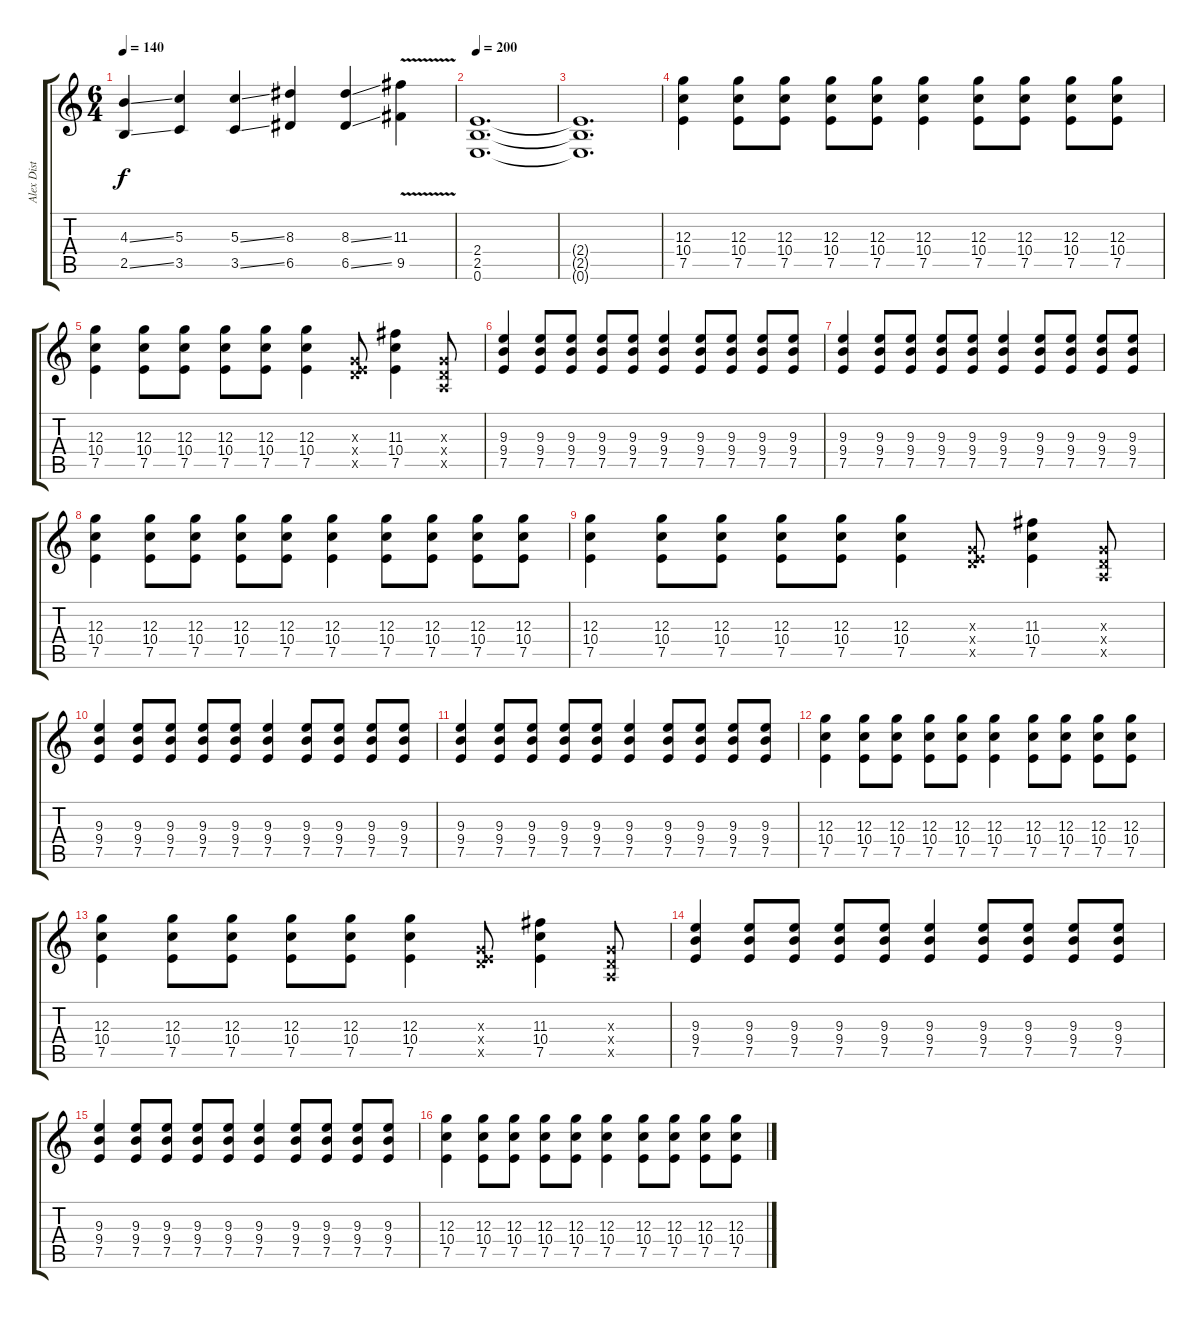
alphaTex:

\track ("Alex Dist" "Alex Dist") {instrument distortionguitar}
\staff {score tabs}
\tuning (E4 B3 G3 D3 A2 E2) {hide}
\ts (6 4)
\tempo 140
\clef g2
\ks c
(4.3{ss} 2.5{ss}).4{dy f} (5.3 3.5).4 (5.3{ss} 3.5{ss}).4 (8.3 6.5).4 (8.3{ss} 6.5{ss}).4 (11.3{v} 9.5{v}).4 |
\tempo 200
(2.4 2.5 0.6).1{d} |
(2.4{t} 2.5{t} 0.6{t}).1{d} |
(12.3 10.4 7.5).4 (12.3 10.4 7.5).8 (12.3 10.4 7.5).8 (12.3 10.4 7.5).8 (12.3 10.4 7.5).8 (12.3 10.4 7.5).4 (12.3 10.4 7.5).8 (12.3 10.4 7.5).8 (12.3 10.4 7.5).8 (12.3 10.4 7.5).8 |
(12.3 10.4 7.5).4 (12.3 10.4 7.5).8 (12.3 10.4 7.5).8 (12.3 10.4 7.5).8 (12.3 10.4 7.5).8 (12.3 10.4 7.5).4 (0.3{x} 0.4{x} 7.5{x}).8 (11.3 10.4 7.5).4 (0.3{x} 0.4{x} 0.5{x}).8 |
(9.3 9.4 7.5).4 (9.3 9.4 7.5).8 (9.3 9.4 7.5).8 (9.3 9.4 7.5).8 (9.3 9.4 7.5).8 (9.3 9.4 7.5).4 (9.3 9.4 7.5).8 (9.3 9.4 7.5).8 (9.3 9.4 7.5).8 (9.3 9.4 7.5).8 |
(9.3 9.4 7.5).4 (9.3 9.4 7.5).8 (9.3 9.4 7.5).8 (9.3 9.4 7.5).8 (9.3 9.4 7.5).8 (9.3 9.4 7.5).4 (9.3 9.4 7.5).8 (9.3 9.4 7.5).8 (9.3 9.4 7.5).8 (9.3 9.4 7.5).8 |
(12.3 10.4 7.5).4 (12.3 10.4 7.5).8 (12.3 10.4 7.5).8 (12.3 10.4 7.5).8 (12.3 10.4 7.5).8 (12.3 10.4 7.5).4 (12.3 10.4 7.5).8 (12.3 10.4 7.5).8 (12.3 10.4 7.5).8 (12.3 10.4 7.5).8 |
(12.3 10.4 7.5).4 (12.3 10.4 7.5).8 (12.3 10.4 7.5).8 (12.3 10.4 7.5).8 (12.3 10.4 7.5).8 (12.3 10.4 7.5).4 (0.3{x} 0.4{x} 7.5{x}).8 (11.3 10.4 7.5).4 (0.3{x} 0.4{x} 0.5{x}).8 |
(9.3 9.4 7.5).4 (9.3 9.4 7.5).8 (9.3 9.4 7.5).8 (9.3 9.4 7.5).8 (9.3 9.4 7.5).8 (9.3 9.4 7.5).4 (9.3 9.4 7.5).8 (9.3 9.4 7.5).8 (9.3 9.4 7.5).8 (9.3 9.4 7.5).8 |
(9.3 9.4 7.5).4 (9.3 9.4 7.5).8 (9.3 9.4 7.5).8 (9.3 9.4 7.5).8 (9.3 9.4 7.5).8 (9.3 9.4 7.5).4 (9.3 9.4 7.5).8 (9.3 9.4 7.5).8 (9.3 9.4 7.5).8 (9.3 9.4 7.5).8 |
(12.3 10.4 7.5).4 (12.3 10.4 7.5).8 (12.3 10.4 7.5).8 (12.3 10.4 7.5).8 (12.3 10.4 7.5).8 (12.3 10.4 7.5).4 (12.3 10.4 7.5).8 (12.3 10.4 7.5).8 (12.3 10.4 7.5).8 (12.3 10.4 7.5).8 |
(12.3 10.4 7.5).4 (12.3 10.4 7.5).8 (12.3 10.4 7.5).8 (12.3 10.4 7.5).8 (12.3 10.4 7.5).8 (12.3 10.4 7.5).4 (0.3{x} 0.4{x} 7.5{x}).8 (11.3 10.4 7.5).4 (0.3{x} 0.4{x} 0.5{x}).8 |
(9.3 9.4 7.5).4 (9.3 9.4 7.5).8 (9.3 9.4 7.5).8 (9.3 9.4 7.5).8 (9.3 9.4 7.5).8 (9.3 9.4 7.5).4 (9.3 9.4 7.5).8 (9.3 9.4 7.5).8 (9.3 9.4 7.5).8 (9.3 9.4 7.5).8 |
(9.3 9.4 7.5).4 (9.3 9.4 7.5).8 (9.3 9.4 7.5).8 (9.3 9.4 7.5).8 (9.3 9.4 7.5).8 (9.3 9.4 7.5).4 (9.3 9.4 7.5).8 (9.3 9.4 7.5).8 (9.3 9.4 7.5).8 (9.3 9.4 7.5).8 |
(12.3 10.4 7.5).4 (12.3 10.4 7.5).8 (12.3 10.4 7.5).8 (12.3 10.4 7.5).8 (12.3 10.4 7.5).8 (12.3 10.4 7.5).4 (12.3 10.4 7.5).8 (12.3 10.4 7.5).8 (12.3 10.4 7.5).8 (12.3 10.4 7.5).8
